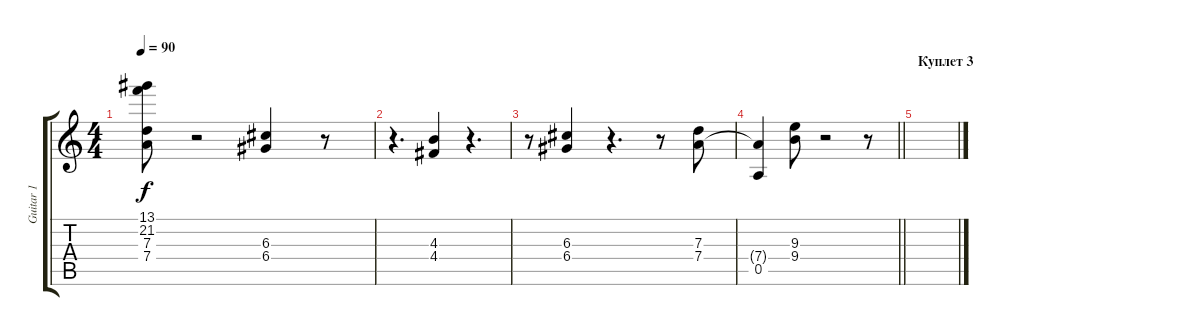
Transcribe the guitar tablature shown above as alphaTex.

\track ("Guitar 1" "Guitar 1") {instrument distortionguitar}
\staff {score tabs}
\tuning (E4 B3 G3 D3 A2 E2) {hide}
\ts (4 4)
\tempo 90
\clef g2
\ks c
(13.1 21.2 7.3{t} 7.4{t}).8{dy f} r.2 (6.3 6.4).4 r.8 |
r.4{d} (4.3 4.4).4 r.4{d} |
r.8 (6.3 6.4).4 r.4{d} r.8 (7.3 7.4).8 |
\barLineRight lightlight
(7.4{t} 0.5).4 (9.3 9.4).8 r.2 r.8 |
\section ("" "Куплет 3")
